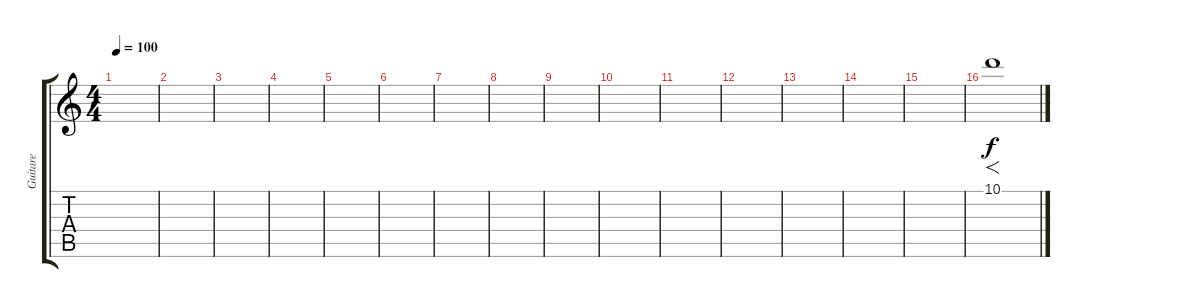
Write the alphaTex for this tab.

\track ("Guitare " "Guitare ") {instrument overdrivenguitar}
\staff {score tabs}
\tuning (E4 B3 G3 D3 A2 E2) {hide}
\ts (4 4)
\tempo 100
\clef g2
\ks c
|
|
|
|
|
|
|
|
|
|
|
|
|
|
|
10.1.1{f}
